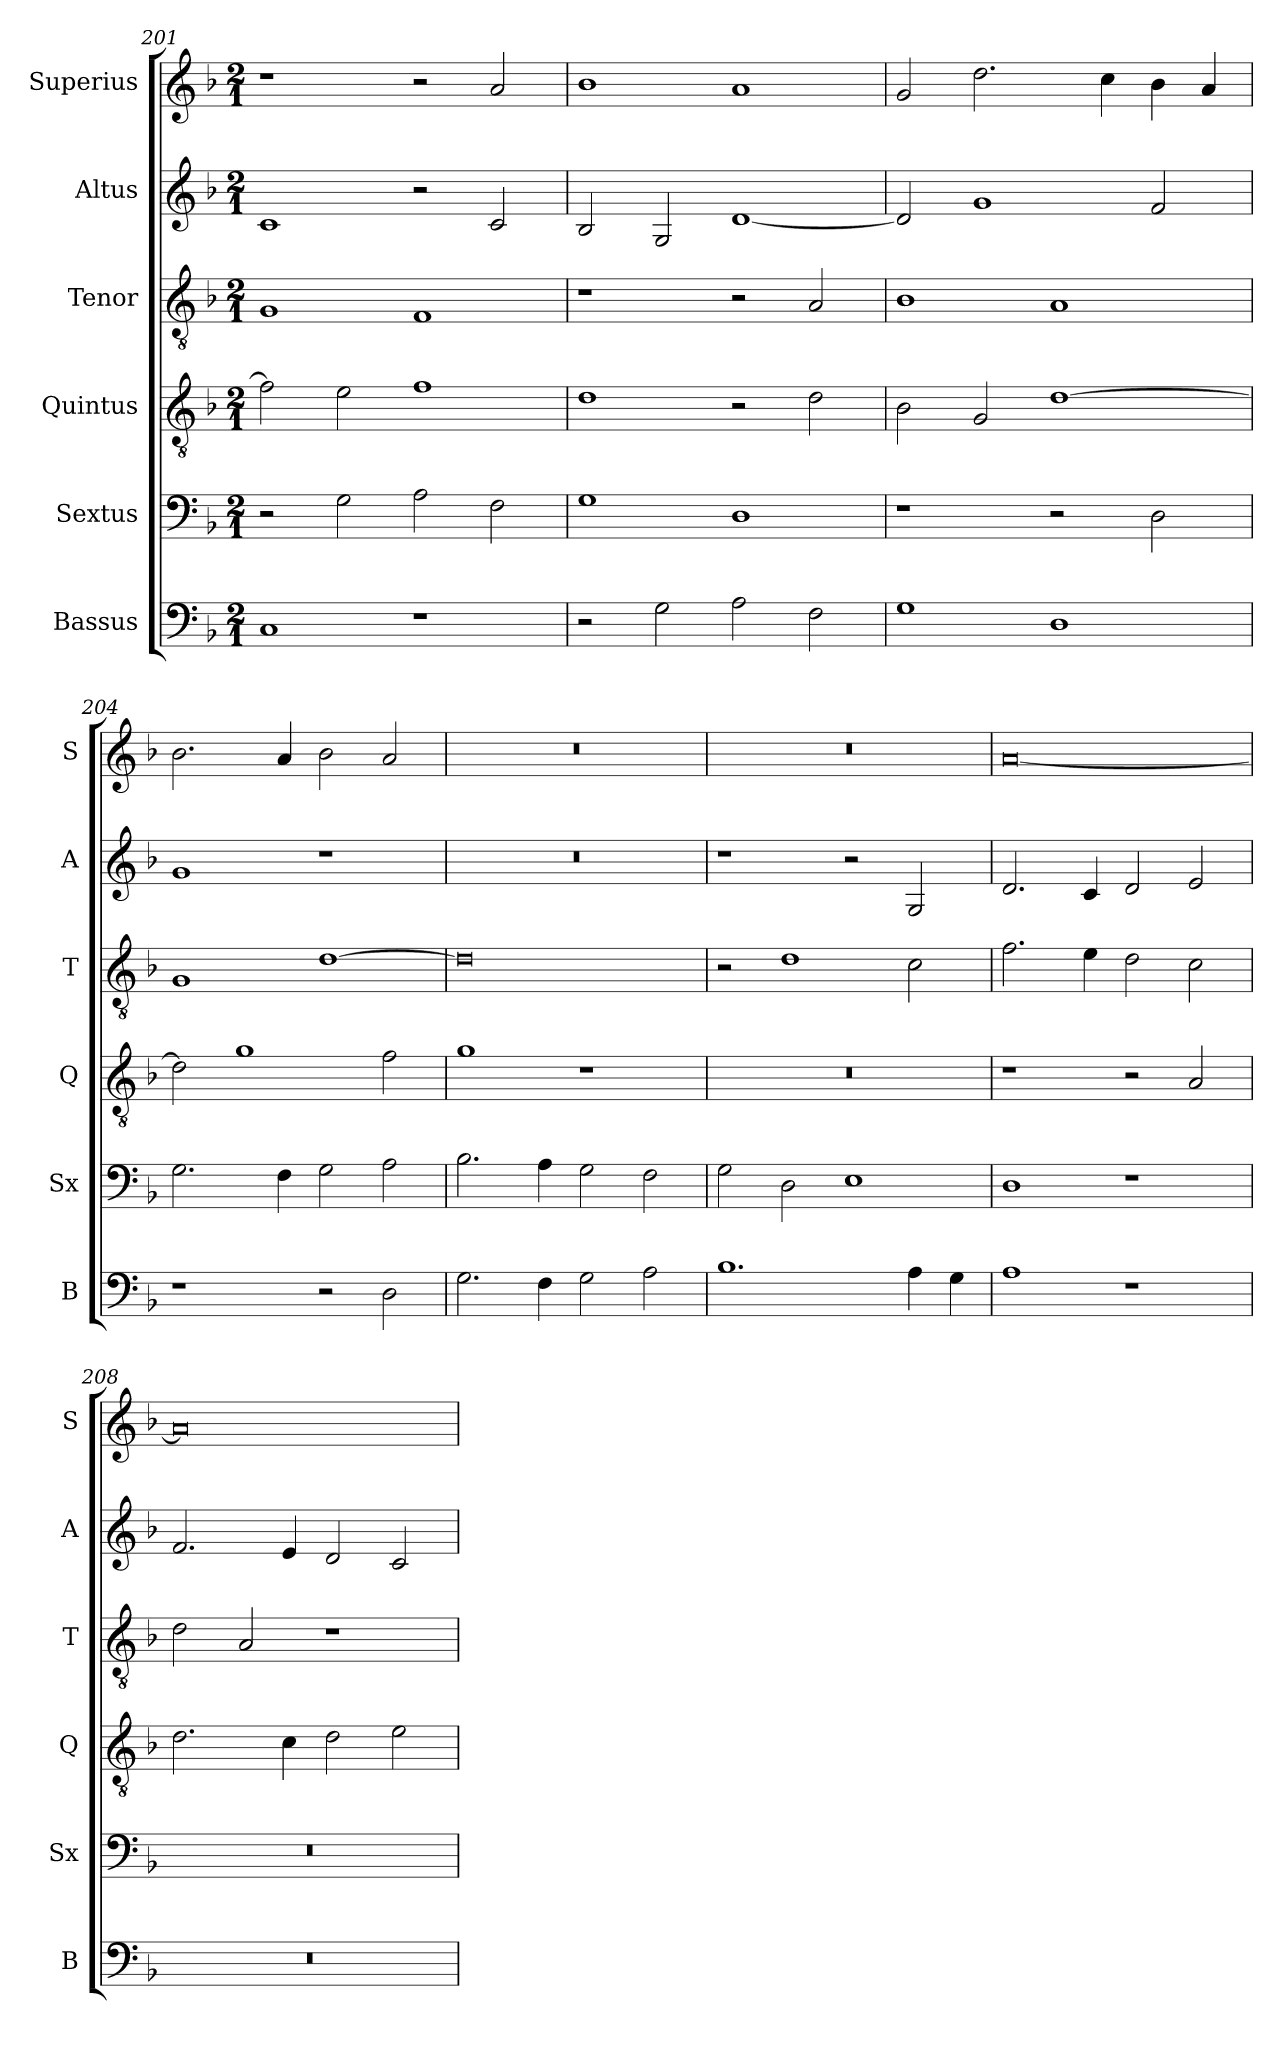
**kern	**kern	**kern	**kern	**kern	**kern
*part6	*part5	*part4	*part3	*part2	*part1
*staff6	*staff5	*staff4	*staff3	*staff2	*staff1
*I"Bassus	*I"Sextus	*I"Quintus	*I"Tenor	*I"Altus	*I"Superius
*I'B	*I'Sx	*I'Q	*I'T	*I'A	*I'S
*clefF4	*clefF4	*clefGv2	*clefGv2	*clefG2	*clefG2
*k[b-]	*k[b-]	*k[b-]	*k[b-]	*k[b-]	*k[b-]
*M2/1	*M2/1	*M2/1	*M2/1	*M2/1	*M2/1
=201	=201	=201	=201	=201	=201
1C	2r	2f\]	1G	1c	1r
.	2G\	2e\	.	.	.
1r	2A\	1f	1F	2r	2r
.	2F\	.	.	2c/	2a/
=202	=202	=202	=202	=202	=202
2r	1G	1d	1r	2B-/	1b-
2G\	.	.	.	2G/	.
2A\	1D	2r	2r	[1d	1a
2F\	.	2d\	2A/	.	.
=203	=203	=203	=203	=203	=203
1G	1r	2B-\	1B-	2d/]	2g/
.	.	2G/	.	1g	2.dd\
1D	2r	[1d	1A	.	.
.	.	.	.	.	4cc\
.	2D\	.	.	2f/	4b-\
.	.	.	.	.	4a/
=204	=204	=204	=204	=204	=204
1r	2.G\	2d\]	1G	1g	2.b-\
.	.	1g	.	.	.
.	4F\	.	.	.	4a/
2r	2G\	.	[1d	1r	2b-\
2D\	2A\	2f\	.	.	2a/
=205	=205	=205	=205	=205	=205
2.G\	2.B-\	1g	0d]	0r	0r
4F\	4A\	.	.	.	.
2G\	2G\	1r	.	.	.
2A\	2F\	.	.	.	.
=206	=206	=206	=206	=206	=206
1.B-	2G\	0r	2r	1r	0r
.	2D\	.	1d	.	.
.	1E	.	.	2r	.
4A\	.	.	2c\	2G/	.
4G\	.	.	.	.	.
=207	=207	=207	=207	=207	=207
1A	1D	1r	2.f\	2.d/	[0a
.	.	.	4e\	4c/	.
1r	1r	2r	2d\	2d/	.
.	.	2A/	2c\	2e/	.
=208	=208	=208	=208	=208	=208
0r	0r	2.d\	2d\	2.f/	0a]
.	.	.	2A/	.	.
.	.	4c\	.	4e/	.
.	.	2d\	1r	2d/	.
.	.	2e\	.	2c/	.
=	=	=	=	=	=
*-	*-	*-	*-	*-	*-
